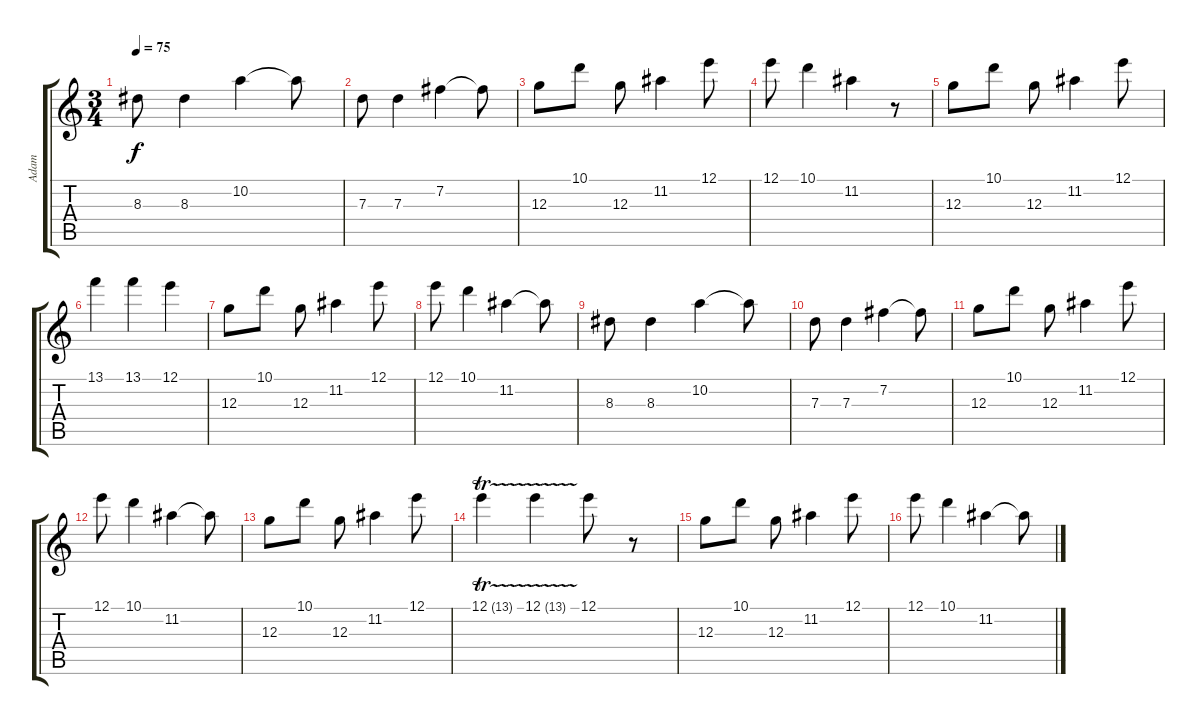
\track ("Adam" "Adam") {instrument distortionguitar}
\staff {score tabs}
\tuning (E4 B3 G3 D3 A2 D2) {hide}
\ts (3 4)
\tempo 75
\clef g2
\ks c
8.3.8{dy f} 8.3.4 10.2.4 10.2{t}.8 |
7.3.8 7.3.4 7.2.4 7.2{t}.8 |
12.3.8{instrument distortionguitar} 10.1.8 12.3.8 11.2.4 12.1.8 |
12.1.8 10.1.4 11.2.4 r.8 |
12.3.8 10.1.8 12.3.8 11.2.4 12.1.8 |
13.1.4 13.1.4 12.1.4 |
12.3.8 10.1.8 12.3.8 11.2.4 12.1.8 |
12.1.8 10.1.4 11.2.4 11.2{t}.8 |
8.3.8 8.3.4 10.2.4 10.2{t}.8 |
7.3.8 7.3.4 7.2.4 7.2{t}.8 |
12.3.8 10.1.8 12.3.8 11.2.4 12.1.8 |
12.1.8 10.1.4 11.2.4 11.2{t}.8 |
12.3.8 10.1.8 12.3.8 11.2.4 12.1.8 |
12.1{tr (13 16)}.4 12.1{tr (13 16)}.4 12.1.8 r.8 |
12.3.8 10.1.8 12.3.8 11.2.4 12.1.8 |
12.1.8 10.1.4 11.2.4 11.2{t}.8
